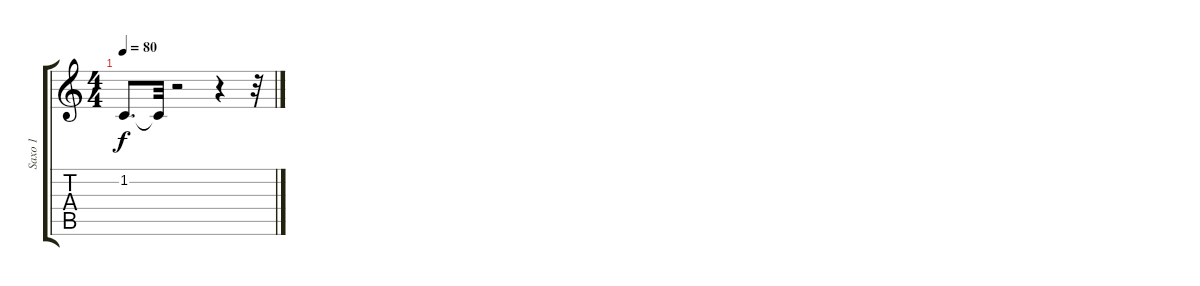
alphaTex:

\track ("Saxo 1" "Saxo 1") {instrument baritonesax}
\staff {score tabs}
\tuning (E4 B3 G3 D3 A2 E2) {hide}
\ts (4 4)
\tempo 80
\clef g2
\ks c
1.2{t}.8{d dy f} 1.2{t}.32 r.2 r.4 r.32
